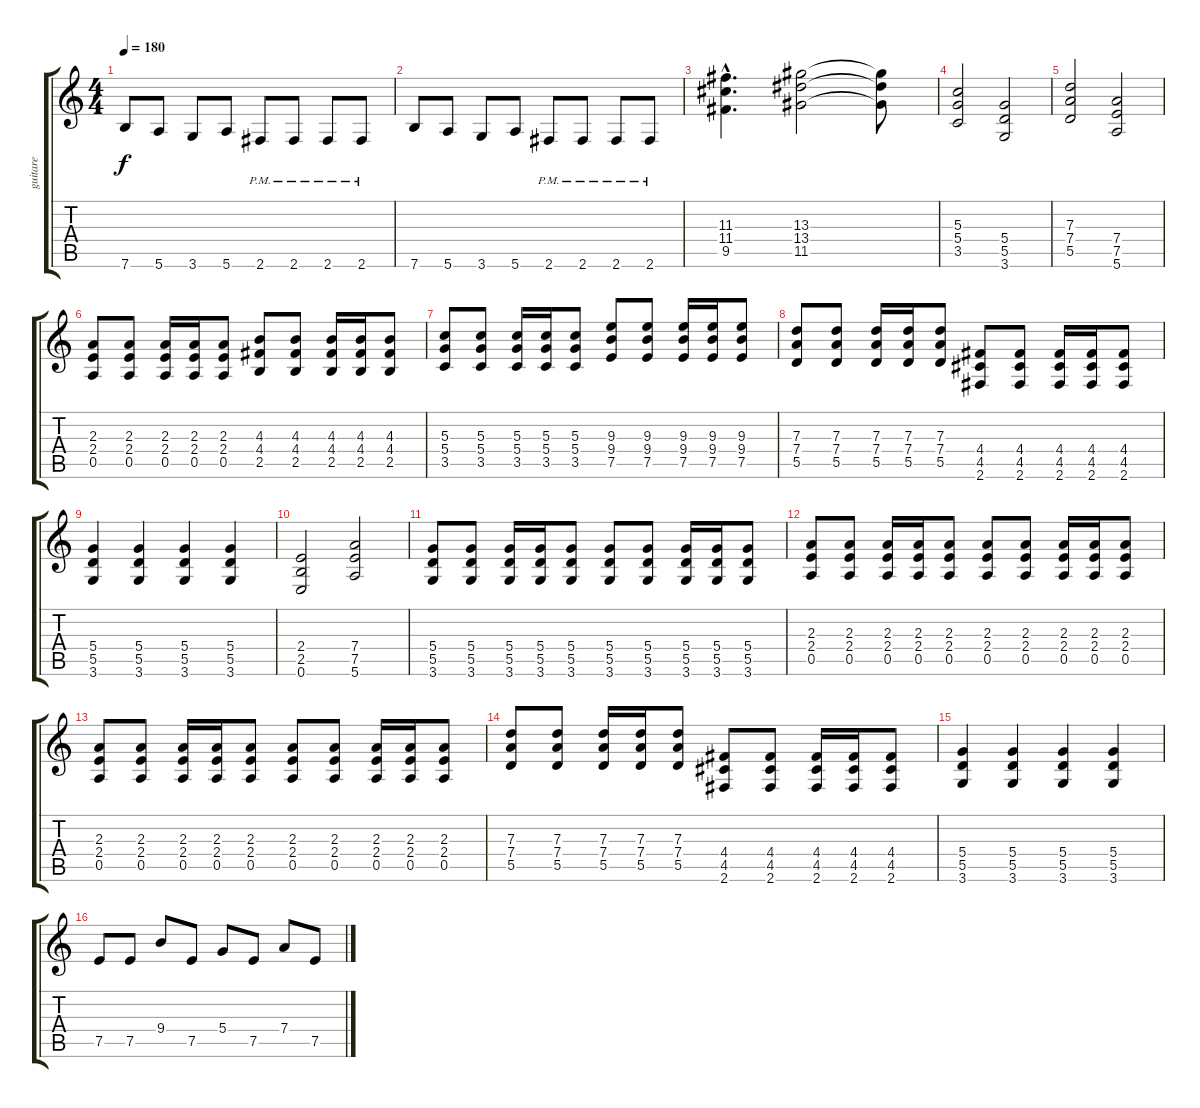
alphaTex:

\track ("guitare" "guitare") {instrument distortionguitar}
\staff {score tabs}
\tuning (E4 B3 G3 D3 A2 E2) {hide}
\ts (4 4)
\tempo 180
\clef g2
\ks c
7.6.8{dy f} 5.6.8 3.6.8 5.6.8 2.6{pm}.8 2.6{pm}.8 2.6{pm}.8 2.6{pm}.8 |
7.6.8 5.6.8 3.6.8 5.6.8 2.6{pm}.8 2.6{pm}.8 2.6{pm}.8 2.6{pm}.8 |
(11.3{hac} 11.4{hac} 9.5{hac}).4{d} (13.3 13.4 11.5).2 (13.3{t} 13.4{t} 11.5{t}).8 |
(5.3 5.4 3.5).2 (5.4 5.5 3.6).2 |
(7.3 7.4 5.5).2 (7.4 7.5 5.6).2 |
(2.3 2.4 0.5).8 (2.3 2.4 0.5).8 (2.3 2.4 0.5).16 (2.3 2.4 0.5).16 (2.3 2.4 0.5).8 (4.3 4.4 2.5).8 (4.3 4.4 2.5).8 (4.3 4.4 2.5).16 (4.3 4.4 2.5).16 (4.3 4.4 2.5).8 |
(5.3 5.4 3.5).8 (5.3 5.4 3.5).8 (5.3 5.4 3.5).16 (5.3 5.4 3.5).16 (5.3 5.4 3.5).8 (9.3 9.4 7.5).8 (9.3 9.4 7.5).8 (9.3 9.4 7.5).16 (9.3 9.4 7.5).16 (9.3 9.4 7.5).8 |
(7.3 7.4 5.5).8 (7.3 7.4 5.5).8 (7.3 7.4 5.5).16 (7.3 7.4 5.5).16 (7.3 7.4 5.5).8 (4.4 4.5 2.6).8 (4.4 4.5 2.6).8 (4.4 4.5 2.6).16 (4.4 4.5 2.6).16 (4.4 4.5 2.6).8 |
(5.4 5.5 3.6).4 (5.4 5.5 3.6).4 (5.4 5.5 3.6).4 (5.4 5.5 3.6).4 |
(2.4 2.5 0.6).2 (7.4 7.5 5.6).2 |
(5.4 5.5 3.6).8 (5.4 5.5 3.6).8 (5.4 5.5 3.6).16 (5.4 5.5 3.6).16 (5.4 5.5 3.6).8 (5.4 5.5 3.6).8 (5.4 5.5 3.6).8 (5.4 5.5 3.6).16 (5.4 5.5 3.6).16 (5.4 5.5 3.6).8 |
(2.3 2.4 0.5).8 (2.3 2.4 0.5).8 (2.3 2.4 0.5).16 (2.3 2.4 0.5).16 (2.3 2.4 0.5).8 (2.3 2.4 0.5).8 (2.3 2.4 0.5).8 (2.3 2.4 0.5).16 (2.3 2.4 0.5).16 (2.3 2.4 0.5).8 |
(2.3 2.4 0.5).8 (2.3 2.4 0.5).8 (2.3 2.4 0.5).16 (2.3 2.4 0.5).16 (2.3 2.4 0.5).8 (2.3 2.4 0.5).8 (2.3 2.4 0.5).8 (2.3 2.4 0.5).16 (2.3 2.4 0.5).16 (2.3 2.4 0.5).8 |
(7.3 7.4 5.5).8 (7.3 7.4 5.5).8 (7.3 7.4 5.5).16 (7.3 7.4 5.5).16 (7.3 7.4 5.5).8 (4.4 4.5 2.6).8 (4.4 4.5 2.6).8 (4.4 4.5 2.6).16 (4.4 4.5 2.6).16 (4.4 4.5 2.6).8 |
(5.4 5.5 3.6).4 (5.4 5.5 3.6).4 (5.4 5.5 3.6).4 (5.4 5.5 3.6).4 |
7.5.8 7.5.8 9.4.8 7.5.8 5.4.8 7.5.8 7.4.8 7.5.8
